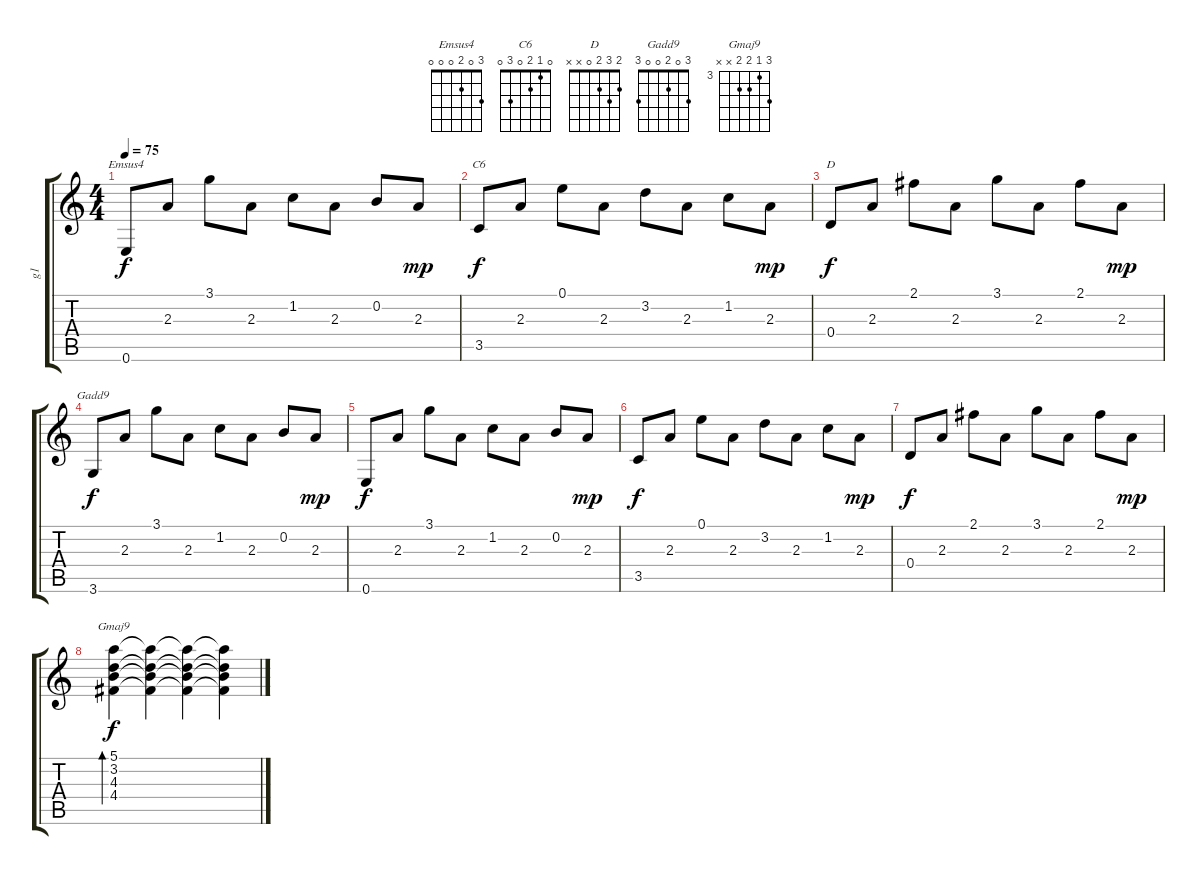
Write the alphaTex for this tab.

\track ("g1" "g1") {instrument electricguitarclean}
\staff {score tabs}
\tuning (E4 B3 G3 D3 A2 E2) {hide}
\chord ("Emsus4" 3 0 2 0 0 0)
\chord ("C6" 0 1 2 0 3 0)
\chord ("D" 2 3 2 0 x x)
\chord ("Gadd9" 3 0 2 0 0 3)
\chord ("Gmaj9" 5 3 4 4 x x) {firstfret 3}
\ts (4 4)
\tempo 75
\clef g2
\ks c
0.6.8{ch "Emsus4" dy f} 2.3.8 3.1.8 2.3.8 1.2.8 2.3.8 0.2.8 2.3.8{dy mp} |
3.5.8{ch "C6" dy f} 2.3.8 0.1.8 2.3.8 3.2.8 2.3.8 1.2.8 2.3.8{dy mp} |
0.4.8{ch "D" dy f} 2.3.8 2.1.8 2.3.8 3.1.8 2.3.8 2.1.8 2.3.8{dy mp} |
3.6.8{ch "Gadd9" dy f} 2.3.8 3.1.8 2.3.8 1.2.8 2.3.8 0.2.8 2.3.8{dy mp} |
0.6.8{dy f} 2.3.8 3.1.8 2.3.8 1.2.8 2.3.8 0.2.8 2.3.8{dy mp} |
3.5.8{dy f} 2.3.8 0.1.8 2.3.8 3.2.8 2.3.8 1.2.8 2.3.8{dy mp} |
0.4.8{dy f} 2.3.8 2.1.8 2.3.8 3.1.8 2.3.8 2.1.8 2.3.8{dy mp} |
(5.1 3.2 4.3 4.4).4{bd 240 ch "Gmaj9" dy f} (5.1{t} 3.2{t} 4.3{t} 4.4{t}).4 (5.1{t} 3.2{t} 4.3{t} 4.4{t}).4 (5.1{t} 3.2{t} 4.3{t} 4.4{t}).4
